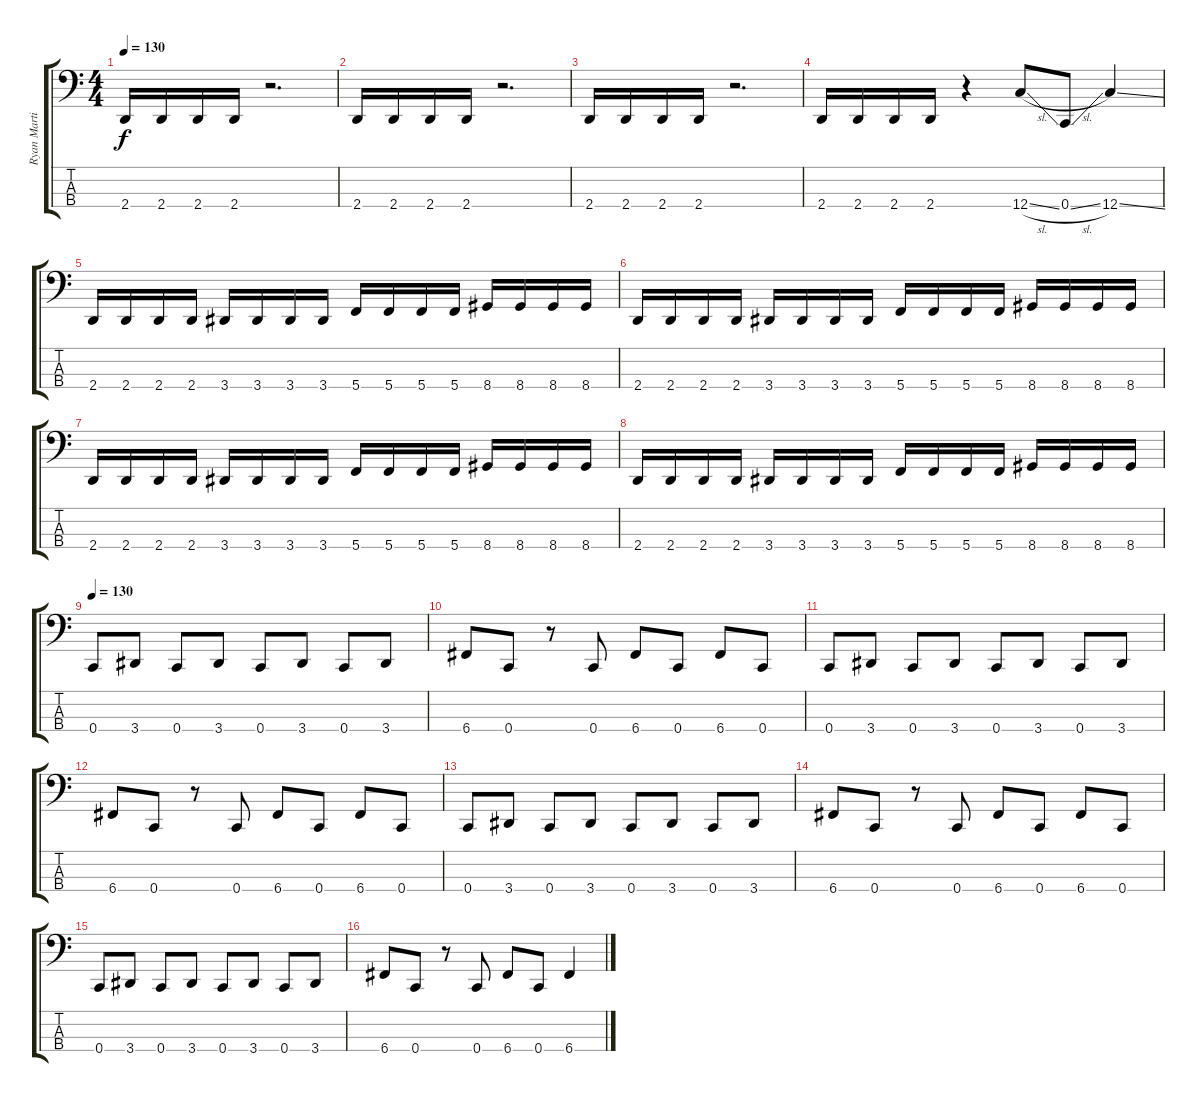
\track ("Ryan Martinie" "Ryan Marti") {instrument electricbassfinger}
\staff {score tabs}
\tuning (F2 C2 G1 C1) {hide}
\ts (4 4)
\tempo 130
\tempo 126
\tempo 130
\clef f4
\ks c
2.4.16{dy f instrument electricbassfinger} 2.4.16 2.4.16 2.4.16 r.2{d} |
2.4.16 2.4.16 2.4.16 2.4.16 r.2{d} |
2.4.16 2.4.16 2.4.16 2.4.16 r.2{d} |
2.4.16 2.4.16 2.4.16 2.4.16 r.4 12.4{sl}.8 0.4{sl}.8 12.4{ss}.4 |
2.4.16 2.4.16 2.4.16 2.4.16 3.4.16 3.4.16 3.4.16 3.4.16 5.4.16 5.4.16 5.4.16 5.4.16 8.4.16 8.4.16 8.4.16 8.4.16 |
2.4.16 2.4.16 2.4.16 2.4.16 3.4.16 3.4.16 3.4.16 3.4.16 5.4.16 5.4.16 5.4.16 5.4.16 8.4.16 8.4.16 8.4.16 8.4.16 |
2.4.16 2.4.16 2.4.16 2.4.16 3.4.16 3.4.16 3.4.16 3.4.16 5.4.16 5.4.16 5.4.16 5.4.16 8.4.16 8.4.16 8.4.16 8.4.16 |
2.4.16 2.4.16 2.4.16 2.4.16 3.4.16 3.4.16 3.4.16 3.4.16 5.4.16 5.4.16 5.4.16 5.4.16 8.4.16 8.4.16 8.4.16 8.4.16 |
\tempo 130
0.4.8 3.4.8 0.4.8 3.4.8 0.4.8 3.4.8 0.4.8 3.4.8 |
6.4.8 0.4.8 r.8 0.4.8 6.4.8 0.4.8 6.4.8 0.4.8 |
0.4.8 3.4.8 0.4.8 3.4.8 0.4.8 3.4.8 0.4.8 3.4.8 |
6.4.8 0.4.8 r.8 0.4.8 6.4.8 0.4.8 6.4.8 0.4.8 |
0.4.8 3.4.8 0.4.8 3.4.8 0.4.8 3.4.8 0.4.8 3.4.8 |
6.4.8 0.4.8 r.8 0.4.8 6.4.8 0.4.8 6.4.8 0.4.8 |
0.4.8 3.4.8 0.4.8 3.4.8 0.4.8 3.4.8 0.4.8 3.4.8 |
6.4.8 0.4.8 r.8 0.4.8 6.4.8 0.4.8 6.4.4
